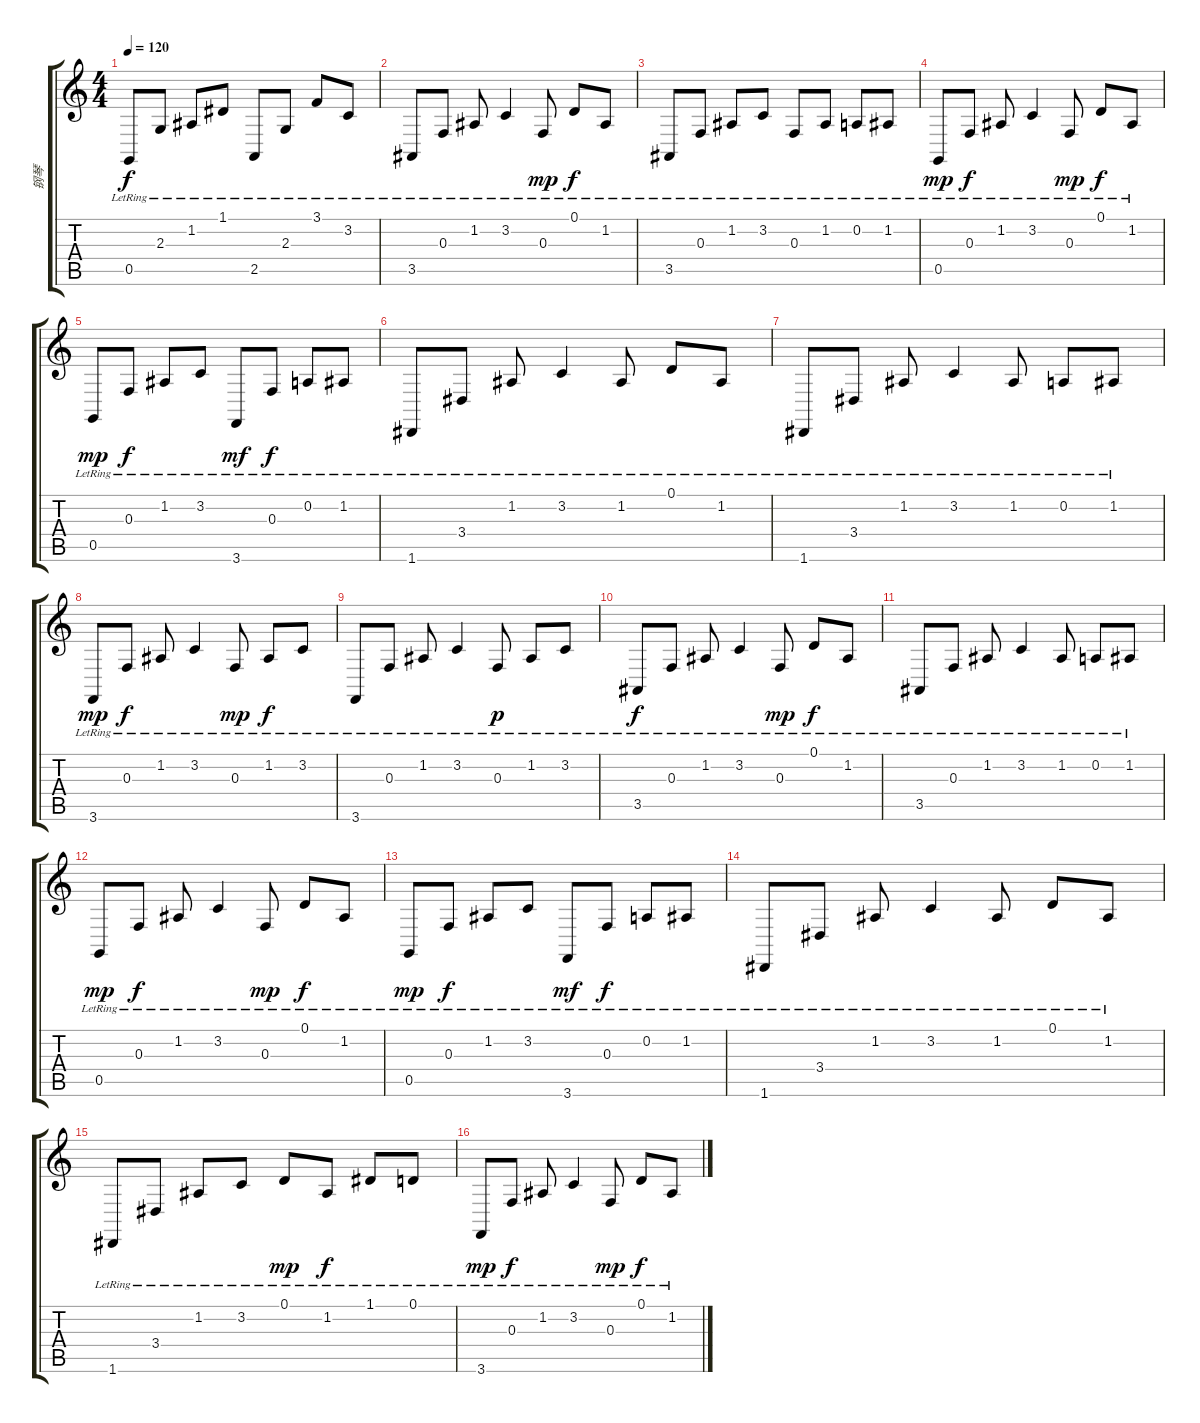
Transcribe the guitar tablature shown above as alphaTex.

\track ("钢琴" "钢琴") {instrument brightacousticpiano}
\staff {score tabs}
\tuning (D4 A3 F3 C3 G2 D2) {hide}
\ts (4 4)
\tempo 120
\clef g2
\ks c
0.5{lr}.8{dy f} 2.3{lr}.8 1.2{lr}.8 1.1{lr}.8 2.5{lr}.8 2.3{lr}.8 3.1{lr}.8 3.2{lr}.8 |
3.5{lr}.8 0.3{lr}.8 1.2{lr}.8 3.2{lr}.4 0.3{lr}.8{dy mp} 0.1{lr}.8{dy f} 1.2{lr}.8 |
3.5{lr}.8 0.3{lr}.8 1.2{lr}.8 3.2{lr}.8 0.3{lr}.8 1.2{lr}.8 0.2{lr}.8 1.2{lr}.8 |
0.5{lr}.8{dy mp} 0.3{lr}.8{dy f} 1.2{lr}.8 3.2{lr}.4 0.3{lr}.8{dy mp} 0.1{lr}.8{dy f} 1.2{lr}.8 |
0.5{lr}.8{dy mp} 0.3{lr}.8{dy f} 1.2{lr}.8 3.2{lr}.8 3.6{lr}.8{dy mf} 0.3{lr}.8{dy f} 0.2{lr}.8 1.2{lr}.8 |
1.6{lr}.8 3.4{lr}.8 1.2{lr}.8 3.2{lr}.4 1.2{lr}.8 0.1{lr}.8 1.2{lr}.8 |
1.6{lr}.8 3.4{lr}.8 1.2{lr}.8 3.2{lr}.4 1.2{lr}.8 0.2{lr}.8 1.2{lr}.8 |
3.6{lr}.8{dy mp} 0.3{lr}.8{dy f} 1.2{lr}.8 3.2{lr}.4 0.3{lr}.8{dy mp} 1.2{lr}.8{dy f} 3.2{lr}.8 |
3.6{lr}.8 0.3{lr}.8 1.2{lr}.8 3.2{lr}.4 0.3{lr}.8{dy p} 1.2{lr}.8 3.2{lr}.8 |
3.5{lr}.8{dy f} 0.3{lr}.8 1.2{lr}.8 3.2{lr}.4 0.3{lr}.8{dy mp} 0.1{lr}.8{dy f} 1.2{lr}.8 |
3.5{lr}.8 0.3{lr}.8 1.2{lr}.8 3.2{lr}.4 1.2{lr}.8 0.2{lr}.8 1.2{lr}.8 |
0.5{lr}.8{dy mp} 0.3{lr}.8{dy f} 1.2{lr}.8 3.2{lr}.4 0.3{lr}.8{dy mp} 0.1{lr}.8{dy f} 1.2{lr}.8 |
0.5{lr}.8{dy mp} 0.3{lr}.8{dy f} 1.2{lr}.8 3.2{lr}.8 3.6{lr}.8{dy mf} 0.3{lr}.8{dy f} 0.2{lr}.8 1.2{lr}.8 |
1.6{lr}.8 3.4{lr}.8 1.2{lr}.8 3.2{lr}.4 1.2{lr}.8 0.1{lr}.8 1.2{lr}.8 |
1.6{lr}.8 3.4{lr}.8 1.2{lr}.8 3.2{lr}.8 0.1{lr}.8{dy mp} 1.2{lr}.8{dy f} 1.1{lr}.8 0.1{lr}.8 |
3.6{lr}.8{dy mp} 0.3{lr}.8{dy f} 1.2{lr}.8 3.2{lr}.4 0.3{lr}.8{dy mp} 0.1{lr}.8{dy f} 1.2{lr}.8
